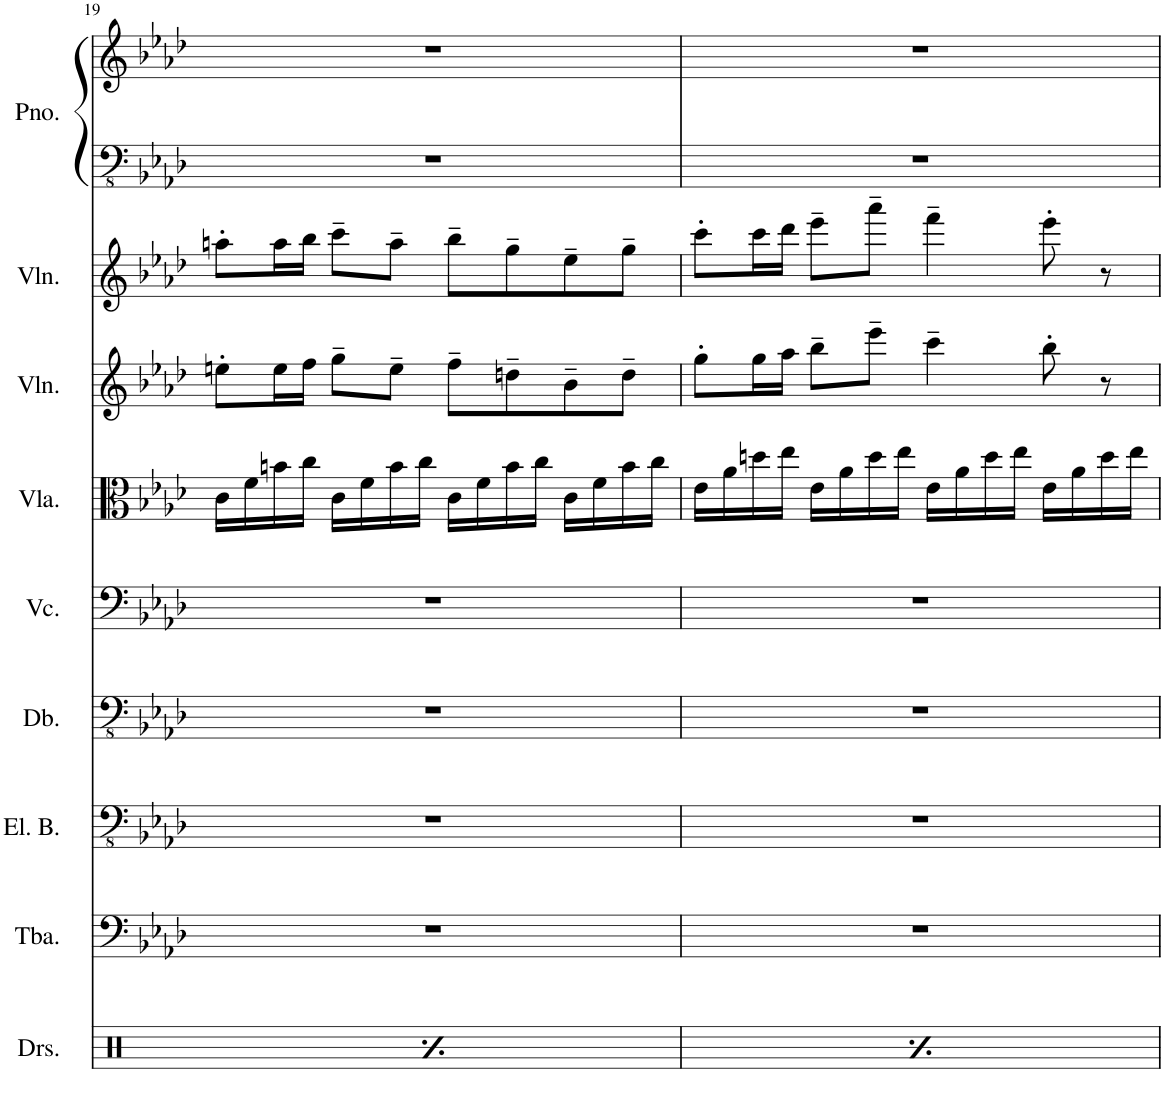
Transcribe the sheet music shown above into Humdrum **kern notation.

**kern	**dynam	**kern	**kern	**kern	**kern	**kern	**kern	**kern	**kern	**kern
*part9	*part9	*part8	*part7	*part6	*part5	*part4	*part3	*part2	*part1	*part1
*staff10	*staff10	*staff9	*staff8	*staff7	*staff6	*staff5	*staff4	*staff3	*staff2	*staff1
*I"Drumset	*	*I"Tuba	*I"Electric Bass	*I"Double Bass	*I"Violoncello	*I"Viola	*I"Violin	*I"Violin	*I"Piano	*
*I'Drs.	*	*I'Tba.	*I'El. B.	*I'Db.	*I'Vc.	*I'Vla.	*I'Vln.	*I'Vln.	*I'Pno.	*
!!LO:PB:g=z
*clefX	*	*clefF4	*clefFv4	*clefFv4	*clefF4	*clefC3	*clefG2	*clefG2	*clefFv4	*clefG2
*k[]	*	*k[b-e-a-d-]	*k[b-e-a-d-]	*k[b-e-a-d-]	*k[b-e-a-d-]	*k[b-e-a-d-]	*k[b-e-a-d-]	*k[b-e-a-d-]	*k[b-e-a-d-]	*k[b-e-a-d-]
*M4/4	*	*M4/4	*M4/4	*M4/4	*M4/4	*M4/4	*M4/4	*M4/4	*M4/4	*M4/4
=19	=19	=19	=19	=19	=19	=19	=19	=19	=19	=19
*^	*	*	*	*	*	*	*	*	*	*
!	!	!LO:DY:b	!	!	!	!	!	!	!	!	!
16Rgg/LL	4Rf\	mp	1r	1r	1r	1r	16c\LL	8een'\L	8aan'\L	1r	1r
16Rgg/	.	.	.	.	.	.	16f\	.	.	.	.
16Rcc/	.	.	.	.	.	.	16bn\	16ee\L	16aa\L	.	.
32Rgg/L	.	.	.	.	.	.	16cc\JJ	16ff\JJ	16bb-\JJ	.	.
32Rgg/JJJ	.	.	.	.	.	.	.	.	.	.	.
32Rgg/LLL	32Rf\LLL	.	.	.	.	.	16c\LL	8gg~\L	8ccc~\L	.	.
32Rgg/J	32Rf\JJJ	.	.	.	.	.	.	.	.	.	.
16Rcc/	16ryy	.	.	.	.	.	16f\	.	.	.	.
32Rgg/L	32Rf\LLL	.	.	.	.	.	16b\	8ee~\J	8aa~\J	.	.
32Rgg/J	32Rf\JJJ	.	.	.	.	.	.	.	.	.	.
16Rcc/JJ	16ryy	.	.	.	.	.	16cc\JJ	.	.	.	.
16Rgg/LL	4Rf\	.	.	.	.	.	16c\LL	8ff~\L	8bb-~\L	.	.
16Rgg/	.	.	.	.	.	.	16f\	.	.	.	.
16Rcc/	.	.	.	.	.	.	16b\	8ddn~\	8gg~\	.	.
32Rgg/L	.	.	.	.	.	.	16cc\JJ	.	.	.	.
32Rgg/JJJ	.	.	.	.	.	.	.	.	.	.	.
32Rgg/LLL	32Rf\LLL	.	.	.	.	.	16c\LL	8b-~\	8ee-~\	.	.
32Rgg/J	32Rf\JJJ	.	.	.	.	.	.	.	.	.	.
16Rcc/	16ryy	.	.	.	.	.	16f\	.	.	.	.
32Rgg/L	32Rf\LLL	.	.	.	.	.	16b\	8dd~\J	8gg~\J	.	.
32Rgg/J	32Rf\JJJ	.	.	.	.	.	.	.	.	.	.
16Rcc/JJ	16ryy	.	.	.	.	.	16cc\JJ	.	.	.	.
=20	=20	=20	=20	=20	=20	=20	=20	=20	=20	=20	=20
!	!	!LO:DY:b	!	!	!	!	!	!	!	!	!
16Rgg/LL	4Rf\	mp	1r	1r	1r	1r	16e-\LL	8gg'\L	8ccc'\L	1r	1r
16Rgg/	.	.	.	.	.	.	16a-\	.	.	.	.
16Rcc/	.	.	.	.	.	.	16ddn\	16gg\L	16ccc\L	.	.
32Rgg/L	.	.	.	.	.	.	16ee-\JJ	16aa-\JJ	16ddd-\JJ	.	.
32Rgg/JJJ	.	.	.	.	.	.	.	.	.	.	.
32Rgg/LLL	32Rf\LLL	.	.	.	.	.	16e-\LL	8bb-~\L	8eee-~\L	.	.
32Rgg/J	32Rf\JJJ	.	.	.	.	.	.	.	.	.	.
16Rcc/	16ryy	.	.	.	.	.	16a-\	.	.	.	.
32Rgg/L	32Rf\LLL	.	.	.	.	.	16dd\	8eee-~\J	8aaa-~\J	.	.
32Rgg/J	32Rf\JJJ	.	.	.	.	.	.	.	.	.	.
16Rcc/JJ	16ryy	.	.	.	.	.	16ee-\JJ	.	.	.	.
16Rgg/LL	4Rf\	.	.	.	.	.	16e-\LL	4ccc~\	4fff~\	.	.
16Rgg/	.	.	.	.	.	.	16a-\	.	.	.	.
16Rcc/	.	.	.	.	.	.	16dd\	.	.	.	.
32Rgg/L	.	.	.	.	.	.	16ee-\JJ	.	.	.	.
32Rgg/JJJ	.	.	.	.	.	.	.	.	.	.	.
32Rgg/LLL	32Rf\LLL	.	.	.	.	.	16e-\LL	8bb-'\	8eee-'\	.	.
32Rgg/J	32Rf\JJJ	.	.	.	.	.	.	.	.	.	.
16Rcc/	16ryy	.	.	.	.	.	16a-\	.	.	.	.
32Rgg/L	32Rf\LLL	.	.	.	.	.	16dd\	8r	8r	.	.
32Rgg/J	32Rf\JJJ	.	.	.	.	.	.	.	.	.	.
16Rcc/JJ	16ryy	.	.	.	.	.	16ee-\JJ	.	.	.	.
*v	*v	*	*	*	*	*	*	*	*	*	*
=	=	=	=	=	=	=	=	=	=	=
*-	*-	*-	*-	*-	*-	*-	*-	*-	*-	*-
